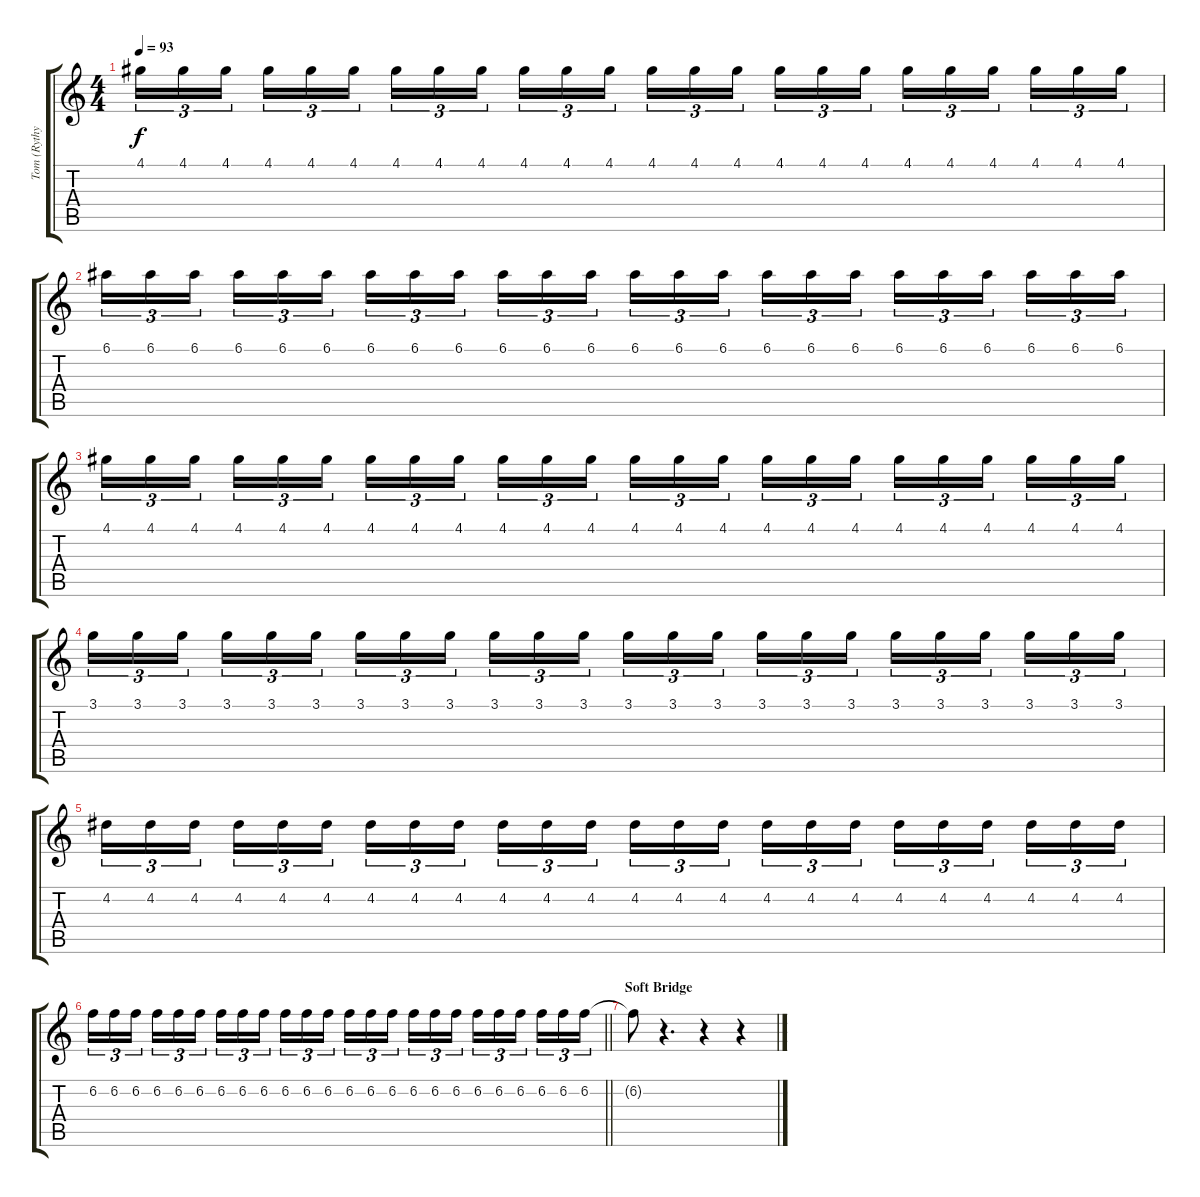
\track ("Tom (Rythym)" "Tom (Rythy") {instrument overdrivenguitar}
\staff {score tabs}
\tuning (E4 B3 G3 D3 A2 D2) {hide}
\ts (4 4)
\tempo 93
\clef g2
\ks c
4.1.16{tu (3 2) dy f} 4.1.16{tu (3 2)} 4.1.16{tu (3 2) beam splitsecondary} 4.1.16{tu (3 2)} 4.1.16{tu (3 2)} 4.1.16{tu (3 2)} 4.1.16{tu (3 2)} 4.1.16{tu (3 2)} 4.1.16{tu (3 2) beam splitsecondary} 4.1.16{tu (3 2)} 4.1.16{tu (3 2)} 4.1.16{tu (3 2)} 4.1.16{tu (3 2)} 4.1.16{tu (3 2)} 4.1.16{tu (3 2) beam splitsecondary} 4.1.16{tu (3 2)} 4.1.16{tu (3 2)} 4.1.16{tu (3 2)} 4.1.16{tu (3 2)} 4.1.16{tu (3 2)} 4.1.16{tu (3 2) beam splitsecondary} 4.1.16{tu (3 2)} 4.1.16{tu (3 2)} 4.1.16{tu (3 2)} |
6.1.16{tu (3 2)} 6.1.16{tu (3 2)} 6.1.16{tu (3 2) beam splitsecondary} 6.1.16{tu (3 2)} 6.1.16{tu (3 2)} 6.1.16{tu (3 2)} 6.1.16{tu (3 2)} 6.1.16{tu (3 2)} 6.1.16{tu (3 2) beam splitsecondary} 6.1.16{tu (3 2)} 6.1.16{tu (3 2)} 6.1.16{tu (3 2)} 6.1.16{tu (3 2)} 6.1.16{tu (3 2)} 6.1.16{tu (3 2) beam splitsecondary} 6.1.16{tu (3 2)} 6.1.16{tu (3 2)} 6.1.16{tu (3 2)} 6.1.16{tu (3 2)} 6.1.16{tu (3 2)} 6.1.16{tu (3 2) beam splitsecondary} 6.1.16{tu (3 2)} 6.1.16{tu (3 2)} 6.1.16{tu (3 2)} |
4.1.16{tu (3 2)} 4.1.16{tu (3 2)} 4.1.16{tu (3 2) beam splitsecondary} 4.1.16{tu (3 2)} 4.1.16{tu (3 2)} 4.1.16{tu (3 2)} 4.1.16{tu (3 2)} 4.1.16{tu (3 2)} 4.1.16{tu (3 2) beam splitsecondary} 4.1.16{tu (3 2)} 4.1.16{tu (3 2)} 4.1.16{tu (3 2)} 4.1.16{tu (3 2)} 4.1.16{tu (3 2)} 4.1.16{tu (3 2) beam splitsecondary} 4.1.16{tu (3 2)} 4.1.16{tu (3 2)} 4.1.16{tu (3 2)} 4.1.16{tu (3 2)} 4.1.16{tu (3 2)} 4.1.16{tu (3 2) beam splitsecondary} 4.1.16{tu (3 2)} 4.1.16{tu (3 2)} 4.1.16{tu (3 2)} |
3.1.16{tu (3 2)} 3.1.16{tu (3 2)} 3.1.16{tu (3 2) beam splitsecondary} 3.1.16{tu (3 2)} 3.1.16{tu (3 2)} 3.1.16{tu (3 2)} 3.1.16{tu (3 2)} 3.1.16{tu (3 2)} 3.1.16{tu (3 2) beam splitsecondary} 3.1.16{tu (3 2)} 3.1.16{tu (3 2)} 3.1.16{tu (3 2)} 3.1.16{tu (3 2)} 3.1.16{tu (3 2)} 3.1.16{tu (3 2) beam splitsecondary} 3.1.16{tu (3 2)} 3.1.16{tu (3 2)} 3.1.16{tu (3 2)} 3.1.16{tu (3 2)} 3.1.16{tu (3 2)} 3.1.16{tu (3 2) beam splitsecondary} 3.1.16{tu (3 2)} 3.1.16{tu (3 2)} 3.1.16{tu (3 2)} |
4.2.16{tu (3 2)} 4.2.16{tu (3 2)} 4.2.16{tu (3 2) beam splitsecondary} 4.2.16{tu (3 2)} 4.2.16{tu (3 2)} 4.2.16{tu (3 2)} 4.2.16{tu (3 2)} 4.2.16{tu (3 2)} 4.2.16{tu (3 2) beam splitsecondary} 4.2.16{tu (3 2)} 4.2.16{tu (3 2)} 4.2.16{tu (3 2)} 4.2.16{tu (3 2)} 4.2.16{tu (3 2)} 4.2.16{tu (3 2) beam splitsecondary} 4.2.16{tu (3 2)} 4.2.16{tu (3 2)} 4.2.16{tu (3 2)} 4.2.16{tu (3 2)} 4.2.16{tu (3 2)} 4.2.16{tu (3 2) beam splitsecondary} 4.2.16{tu (3 2)} 4.2.16{tu (3 2)} 4.2.16{tu (3 2)} |
\barLineRight lightlight
6.2.16{tu (3 2)} 6.2.16{tu (3 2)} 6.2.16{tu (3 2) beam splitsecondary} 6.2.16{tu (3 2)} 6.2.16{tu (3 2)} 6.2.16{tu (3 2)} 6.2.16{tu (3 2)} 6.2.16{tu (3 2)} 6.2.16{tu (3 2) beam splitsecondary} 6.2.16{tu (3 2)} 6.2.16{tu (3 2)} 6.2.16{tu (3 2)} 6.2.16{tu (3 2)} 6.2.16{tu (3 2)} 6.2.16{tu (3 2) beam splitsecondary} 6.2.16{tu (3 2)} 6.2.16{tu (3 2)} 6.2.16{tu (3 2)} 6.2.16{tu (3 2)} 6.2.16{tu (3 2)} 6.2.16{tu (3 2) beam splitsecondary} 6.2.16{tu (3 2)} 6.2.16{tu (3 2)} 6.2.16{tu (3 2)} |
\section ("" "Soft Bridge")
6.2{t}.8 r.4{d} r.4 r.4
